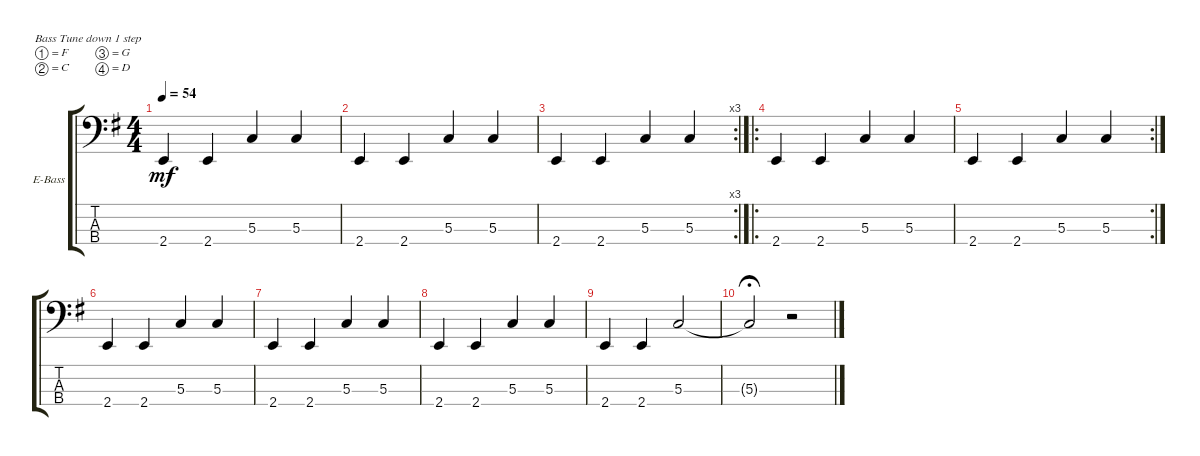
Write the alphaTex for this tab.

\bracketExtendMode groupsimilarinstruments
\firstSystemTrackNameOrientation horizontal
\otherSystemsTrackNameOrientation horizontal
\track ("Electric Bass" "E-Bass") {instrument electricbassfinger}
\staff {score tabs}
\tuning (F2 C2 G1 D1)
\ts (4 4)
\tempo 54
\clef f4
\scale
1.05549
\ks g
2.4.4{dy mf} 2.4.4 5.3.4 5.3.4 |
\scale
0.944515 2.4.4 2.4.4 5.3.4 5.3.4 |
\rc 3
\scale
1.05549 2.4.4 2.4.4 5.3.4 5.3.4 |
\ro
\scale
0.944515 2.4.4 2.4.4 5.3.4 5.3.4 |
\rc 2
\scale
1.05549 2.4.4 2.4.4 5.3.4 5.3.4 |
\scale
0.944515 2.4.4 2.4.4 5.3.4 5.3.4 |
\scale
1.05549 2.4.4 2.4.4 5.3.4 5.3.4 |
\scale
0.944515 2.4.4 2.4.4 5.3.4 5.3.4 |
\scale
1.05549 2.4.4 2.4.4 5.3.2 |
\scale
0.944515 5.3{t}.2{fermata (medium 0.4)} r.2
